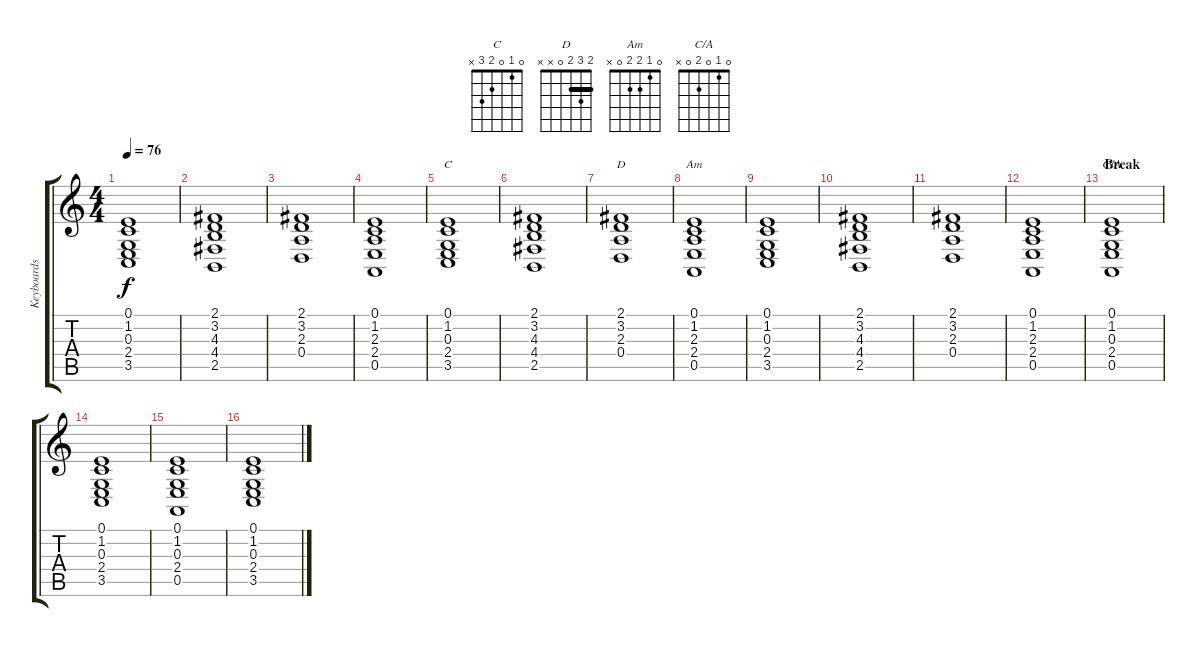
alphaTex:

\track ("Keyboards 1" "Keyboards ") {instrument stringensemble1}
\staff {score tabs}
\tuning (E4 B3 G3 D3 A2 E2) {hide}
\chord ("C" 0 1 0 2 3 x)
\chord ("D" 2 3 2 0 x x) {barre 2}
\chord ("Am" 0 1 2 2 0 x)
\chord ("C/A" 0 1 0 2 0 x)
\ts (4 4)
\tempo 76
\clef g2
\ks c
(0.1 1.2 0.3 2.4 3.5).1{dy f} |
(2.1 3.2 4.3 4.4 2.5).1 |
(2.1 3.2 2.3 0.4).1 |
(0.1 1.2 2.3 2.4 0.5).1 |
(0.1 1.2 0.3 2.4 3.5).1{ch "C" volume 9} |
(2.1 3.2 4.3 4.4 2.5).1 |
(2.1 3.2 2.3 0.4).1{ch "D"} |
(0.1 1.2 2.3 2.4 0.5).1{ch "Am"} |
(0.1 1.2 0.3 2.4 3.5).1 |
(2.1 3.2 4.3 4.4 2.5).1 |
(2.1 3.2 2.3 0.4).1 |
(0.1 1.2 2.3 2.4 0.5).1 |
\section ("" "Break")
(0.1 1.2 0.3 2.4 0.5).1{ch "C/A" volume 4} |
(0.1 1.2 0.3 2.4 3.5).1 |
(0.1 1.2 0.3 2.4 0.5).1 |
(0.1 1.2 0.3 2.4 3.5).1
